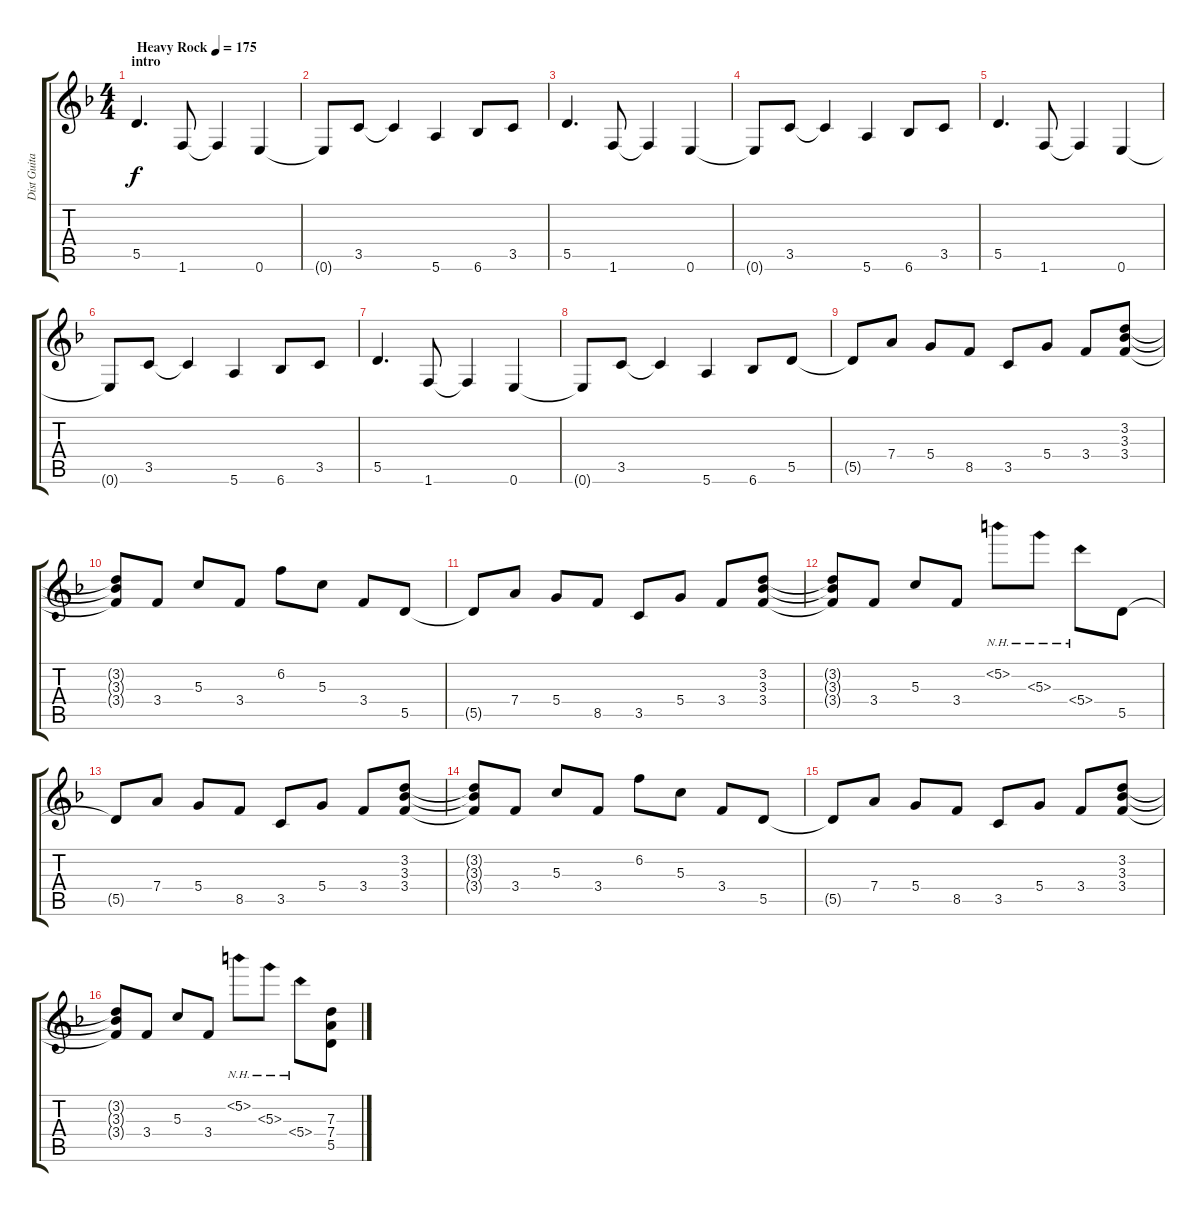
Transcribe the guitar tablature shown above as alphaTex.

\track ("Dist Guitar" "Dist Guita") {instrument distortionguitar}
\staff {score tabs}
\tuning (E4 B3 G3 D3 A2 E2) {hide}
\ts (4 4)
\section ("" "intro")
\tempo (175 "Heavy Rock")
\clef g2
\ks dminor
5.5.4{d dy f instrument distortionguitar} 1.6.8 1.6{t}.4 0.6.4 |
0.6{t}.8 3.5.8 3.5{t}.4 5.6.4 6.6.8 3.5.8 |
5.5.4{d} 1.6.8 1.6{t}.4 0.6.4 |
0.6{t}.8 3.5.8 3.5{t}.4 5.6.4 6.6.8 3.5.8 |
5.5.4{d} 1.6.8 1.6{t}.4 0.6.4 |
0.6{t}.8 3.5.8 3.5{t}.4 5.6.4 6.6.8 3.5.8 |
5.5.4{d} 1.6.8 1.6{t}.4 0.6.4 |
0.6{t}.8 3.5.8 3.5{t}.4 5.6.4 6.6.8 5.5.8 |
5.5{t}.8 7.4.8 5.4.8 8.5.8 3.5.8 5.4.8 3.4.8 (3.2 3.3 3.4).8 |
(3.2{t} 3.3{t} 3.4{t}).8 3.4.8 5.3.8 3.4.8 6.2.8 5.3.8 3.4.8 5.5.8 |
5.5{t}.8 7.4.8 5.4.8 8.5.8 3.5.8 5.4.8 3.4.8 (3.2 3.3 3.4).8 |
(3.2{t} 3.3{t} 3.4{t}).8 3.4.8 5.3.8 3.4.8 5.2{nh}.8 5.3{nh}.8 5.4{nh}.8 5.5.8 |
5.5{t}.8 7.4.8 5.4.8 8.5.8 3.5.8 5.4.8 3.4.8 (3.2 3.3 3.4).8 |
(3.2{t} 3.3{t} 3.4{t}).8 3.4.8 5.3.8 3.4.8 6.2.8 5.3.8 3.4.8 5.5.8 |
5.5{t}.8 7.4.8 5.4.8 8.5.8 3.5.8 5.4.8 3.4.8 (3.2 3.3 3.4).8 |
(3.2{t} 3.3{t} 3.4{t}).8 3.4.8 5.3.8 3.4.8 5.2{nh}.8 5.3{nh}.8 5.4{nh}.8 (7.3 7.4 5.5).8
